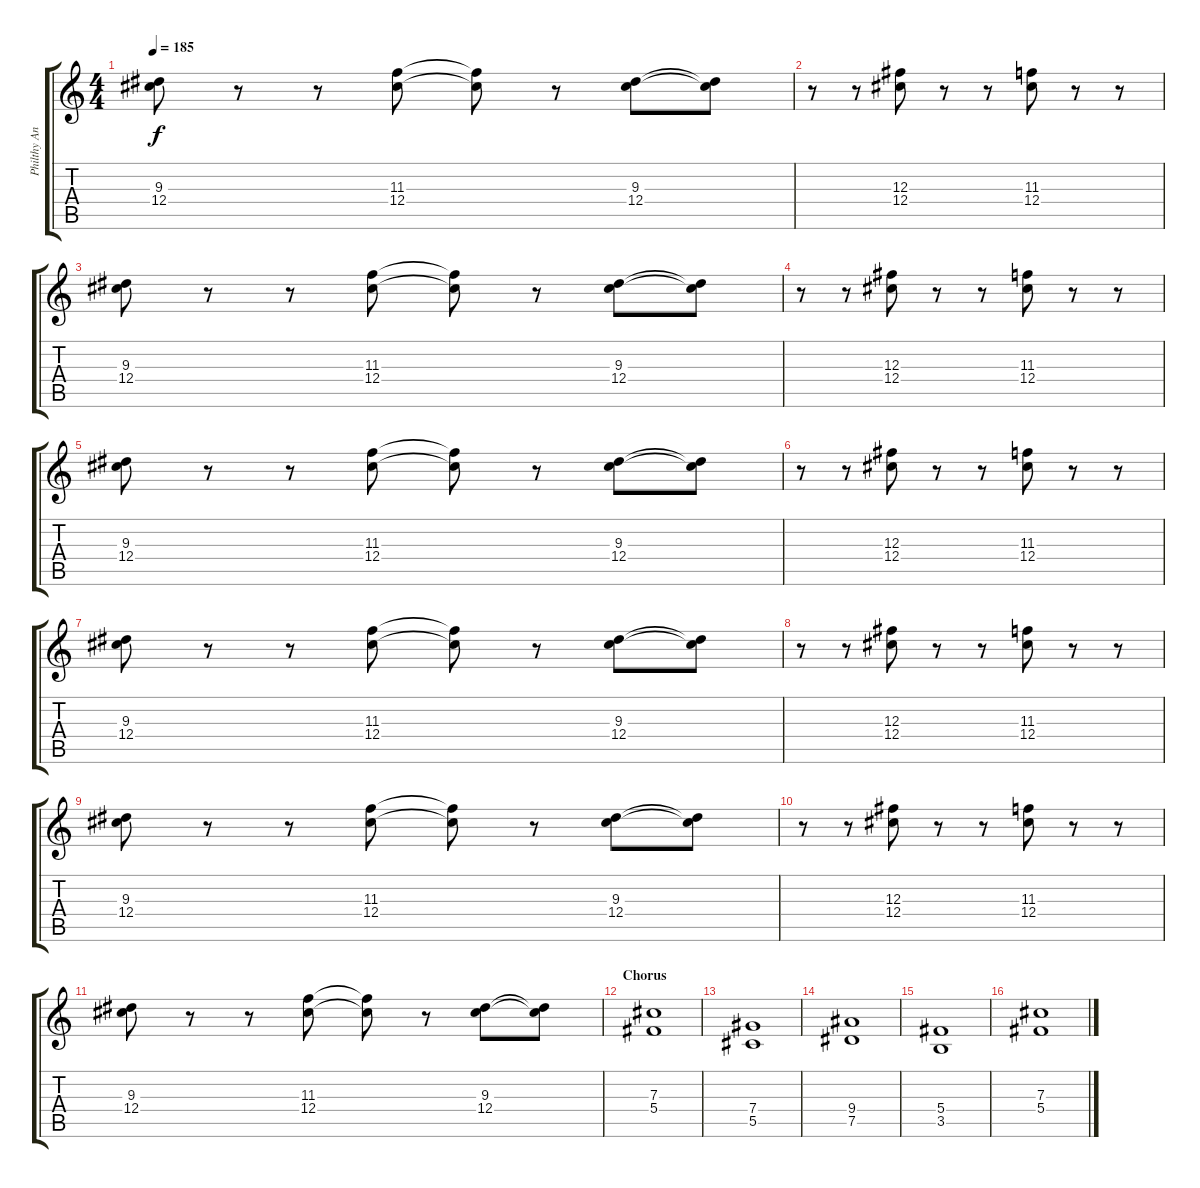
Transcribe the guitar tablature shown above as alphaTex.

\track ("Philthy Animal Taylor" "Philthy An") {instrument distortionguitar}
\staff {score tabs}
\tuning (Eb4 Bb3 Gb3 Db3 Ab2 Eb2) {hide}
\ts (4 4)
\tempo 185
\clef g2
\ks c
(9.3 12.4).8{dy f} r.8 r.8 (11.3 12.4).8 (11.3{t} 12.4{t}).8 r.8 (9.3 12.4).8 (9.3{t} 12.4{t}).8 |
r.8 r.8 (12.3 12.4).8 r.8 r.8 (11.3 12.4).8 r.8 r.8 |
(9.3 12.4).8 r.8 r.8 (11.3 12.4).8 (11.3{t} 12.4{t}).8 r.8 (9.3 12.4).8 (9.3{t} 12.4{t}).8 |
r.8 r.8 (12.3 12.4).8 r.8 r.8 (11.3 12.4).8 r.8 r.8 |
(9.3 12.4).8 r.8 r.8 (11.3 12.4).8 (11.3{t} 12.4{t}).8 r.8 (9.3 12.4).8 (9.3{t} 12.4{t}).8 |
r.8 r.8 (12.3 12.4).8 r.8 r.8 (11.3 12.4).8 r.8 r.8 |
(9.3 12.4).8 r.8 r.8 (11.3 12.4).8 (11.3{t} 12.4{t}).8 r.8 (9.3 12.4).8 (9.3{t} 12.4{t}).8 |
r.8 r.8 (12.3 12.4).8 r.8 r.8 (11.3 12.4).8 r.8 r.8 |
(9.3 12.4).8 r.8 r.8 (11.3 12.4).8 (11.3{t} 12.4{t}).8 r.8 (9.3 12.4).8 (9.3{t} 12.4{t}).8 |
r.8 r.8 (12.3 12.4).8 r.8 r.8 (11.3 12.4).8 r.8 r.8 |
(9.3 12.4).8 r.8 r.8 (11.3 12.4).8 (11.3{t} 12.4{t}).8 r.8 (9.3 12.4).8 (9.3{t} 12.4{t}).8 |
\section ("" "Chorus")
(7.3 5.4).1 |
(7.4 5.5).1 |
(9.4 7.5).1 |
(5.4 3.5).1 |
(7.3 5.4).1
